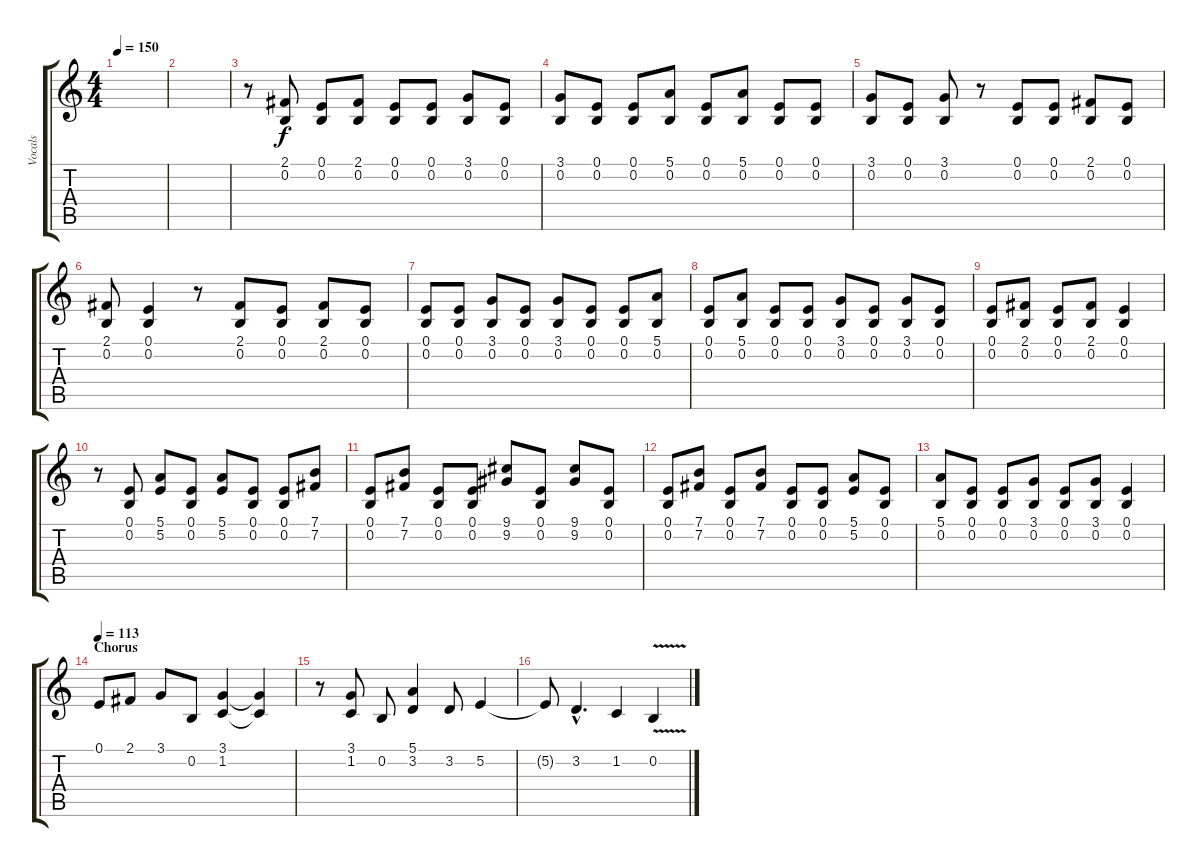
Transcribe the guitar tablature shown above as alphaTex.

\track ("Vocals" "Vocals") {instrument sitar}
\staff {score tabs}
\tuning (E4 B3 G3 D3 A2 E2) {hide}
\ts (4 4)
\tempo 150
\clef g2
\ks c
|
|
r.8 (2.1 0.2).8 (0.1 0.2).8 (2.1 0.2).8 (0.1 0.2).8 (0.1 0.2).8 (3.1 0.2).8 (0.1 0.2).8 |
(3.1 0.2).8 (0.1 0.2).8 (0.1 0.2).8 (5.1 0.2).8 (0.1 0.2).8 (5.1 0.2).8 (0.1 0.2).8 (0.1 0.2).8 |
(3.1 0.2).8 (0.1 0.2).8 (3.1 0.2).8 r.8 (0.1 0.2).8 (0.1 0.2).8 (2.1 0.2).8 (0.1 0.2).8 |
(2.1 0.2).8 (0.1 0.2).4 r.8 (2.1 0.2).8 (0.1 0.2).8 (2.1 0.2).8 (0.1 0.2).8 |
(0.1 0.2).8 (0.1 0.2).8 (3.1 0.2).8 (0.1 0.2).8 (3.1 0.2).8 (0.1 0.2).8 (0.1 0.2).8 (5.1 0.2).8 |
(0.1 0.2).8 (5.1 0.2).8 (0.1 0.2).8 (0.1 0.2).8 (3.1 0.2).8 (0.1 0.2).8 (3.1 0.2).8 (0.1 0.2).8 |
(0.1 0.2).8 (2.1 0.2).8 (0.1 0.2).8 (2.1 0.2).8 (0.1 0.2).4 |
r.8 (0.1 0.2).8 (5.1 5.2).8 (0.1 0.2).8 (5.1 5.2).8 (0.1 0.2).8 (0.1 0.2).8 (7.1 7.2).8 |
(0.1 0.2).8 (7.1 7.2).8 (0.1 0.2).8 (0.1 0.2).8 (9.1 9.2).8 (0.1 0.2).8 (9.1 9.2).8 (0.1 0.2).8 |
(0.1 0.2).8 (7.1 7.2).8 (0.1 0.2).8 (7.1 7.2).8 (0.1 0.2).8 (0.1 0.2).8 (5.1 5.2).8 (0.1 0.2).8 |
(5.1 0.2).8 (0.1 0.2).8 (0.1 0.2).8 (3.1 0.2).8 (0.1 0.2).8 (3.1 0.2).8 (0.1 0.2).4 |
\section ("" "Chorus")
\tempo 113
0.1.8 2.1.8 3.1.8 0.2.8 (3.1 1.2).4 (3.1{t} 1.2{t}).4 |
r.8 (3.1 1.2).8 0.2.8 (5.1 3.2).4 3.2.8 5.2.4 |
5.2{t}.8 3.2{hac}.4{d} 1.2.4 0.2{v}.4
